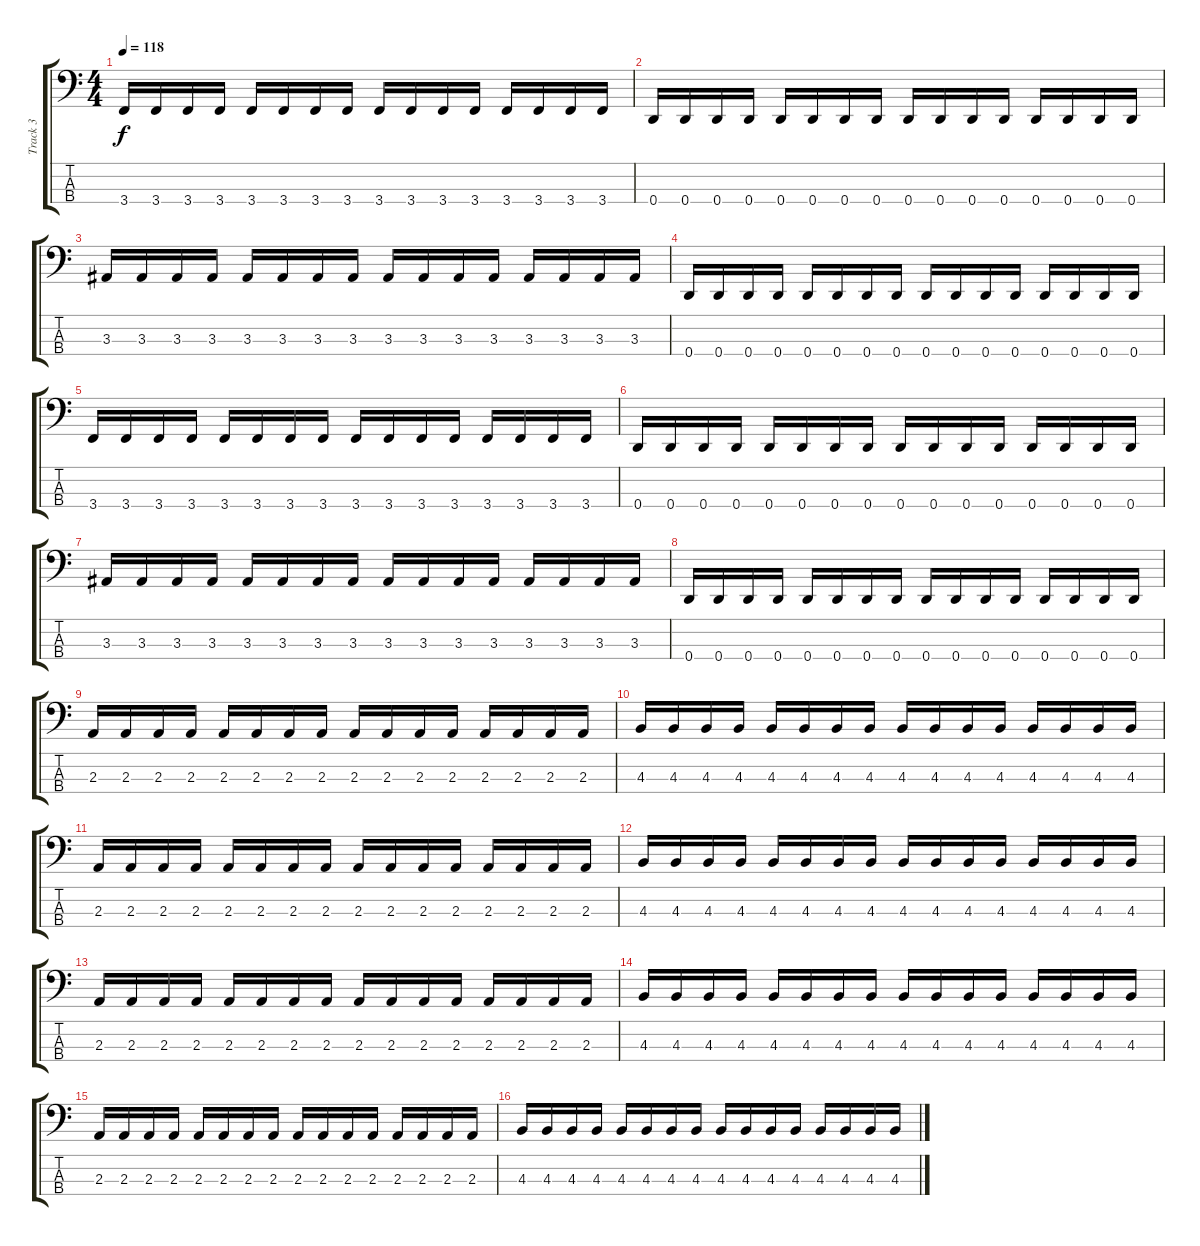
\track ("Track 3" "Track 3") {instrument electricbasspick}
\staff {score tabs}
\tuning (F2 C2 G1 D1) {hide}
\ts (4 4)
\tempo 118
\clef f4
\ks c
3.4.16{dy f} 3.4.16 3.4.16 3.4.16 3.4.16 3.4.16 3.4.16 3.4.16 3.4.16 3.4.16 3.4.16 3.4.16 3.4.16 3.4.16 3.4.16 3.4.16 |
0.4.16 0.4.16 0.4.16 0.4.16 0.4.16 0.4.16 0.4.16 0.4.16 0.4.16 0.4.16 0.4.16 0.4.16 0.4.16 0.4.16 0.4.16 0.4.16 |
3.3.16 3.3.16 3.3.16 3.3.16 3.3.16 3.3.16 3.3.16 3.3.16 3.3.16 3.3.16 3.3.16 3.3.16 3.3.16 3.3.16 3.3.16 3.3.16 |
0.4.16 0.4.16 0.4.16 0.4.16 0.4.16 0.4.16 0.4.16 0.4.16 0.4.16 0.4.16 0.4.16 0.4.16 0.4.16 0.4.16 0.4.16 0.4.16 |
3.4.16 3.4.16 3.4.16 3.4.16 3.4.16 3.4.16 3.4.16 3.4.16 3.4.16 3.4.16 3.4.16 3.4.16 3.4.16 3.4.16 3.4.16 3.4.16 |
0.4.16 0.4.16 0.4.16 0.4.16 0.4.16 0.4.16 0.4.16 0.4.16 0.4.16 0.4.16 0.4.16 0.4.16 0.4.16 0.4.16 0.4.16 0.4.16 |
3.3.16 3.3.16 3.3.16 3.3.16 3.3.16 3.3.16 3.3.16 3.3.16 3.3.16 3.3.16 3.3.16 3.3.16 3.3.16 3.3.16 3.3.16 3.3.16 |
0.4.16 0.4.16 0.4.16 0.4.16 0.4.16 0.4.16 0.4.16 0.4.16 0.4.16 0.4.16 0.4.16 0.4.16 0.4.16 0.4.16 0.4.16 0.4.16 |
2.3.16 2.3.16 2.3.16 2.3.16 2.3.16 2.3.16 2.3.16 2.3.16 2.3.16 2.3.16 2.3.16 2.3.16 2.3.16 2.3.16 2.3.16 2.3.16 |
4.3.16 4.3.16 4.3.16 4.3.16 4.3.16 4.3.16 4.3.16 4.3.16 4.3.16 4.3.16 4.3.16 4.3.16 4.3.16 4.3.16 4.3.16 4.3.16 |
2.3.16 2.3.16 2.3.16 2.3.16 2.3.16 2.3.16 2.3.16 2.3.16 2.3.16 2.3.16 2.3.16 2.3.16 2.3.16 2.3.16 2.3.16 2.3.16 |
4.3.16 4.3.16 4.3.16 4.3.16 4.3.16 4.3.16 4.3.16 4.3.16 4.3.16 4.3.16 4.3.16 4.3.16 4.3.16 4.3.16 4.3.16 4.3.16 |
2.3.16 2.3.16 2.3.16 2.3.16 2.3.16 2.3.16 2.3.16 2.3.16 2.3.16 2.3.16 2.3.16 2.3.16 2.3.16 2.3.16 2.3.16 2.3.16 |
4.3.16 4.3.16 4.3.16 4.3.16 4.3.16 4.3.16 4.3.16 4.3.16 4.3.16 4.3.16 4.3.16 4.3.16 4.3.16 4.3.16 4.3.16 4.3.16 |
2.3.16 2.3.16 2.3.16 2.3.16 2.3.16 2.3.16 2.3.16 2.3.16 2.3.16 2.3.16 2.3.16 2.3.16 2.3.16 2.3.16 2.3.16 2.3.16 |
4.3.16 4.3.16 4.3.16 4.3.16 4.3.16 4.3.16 4.3.16 4.3.16 4.3.16 4.3.16 4.3.16 4.3.16 4.3.16 4.3.16 4.3.16 4.3.16
